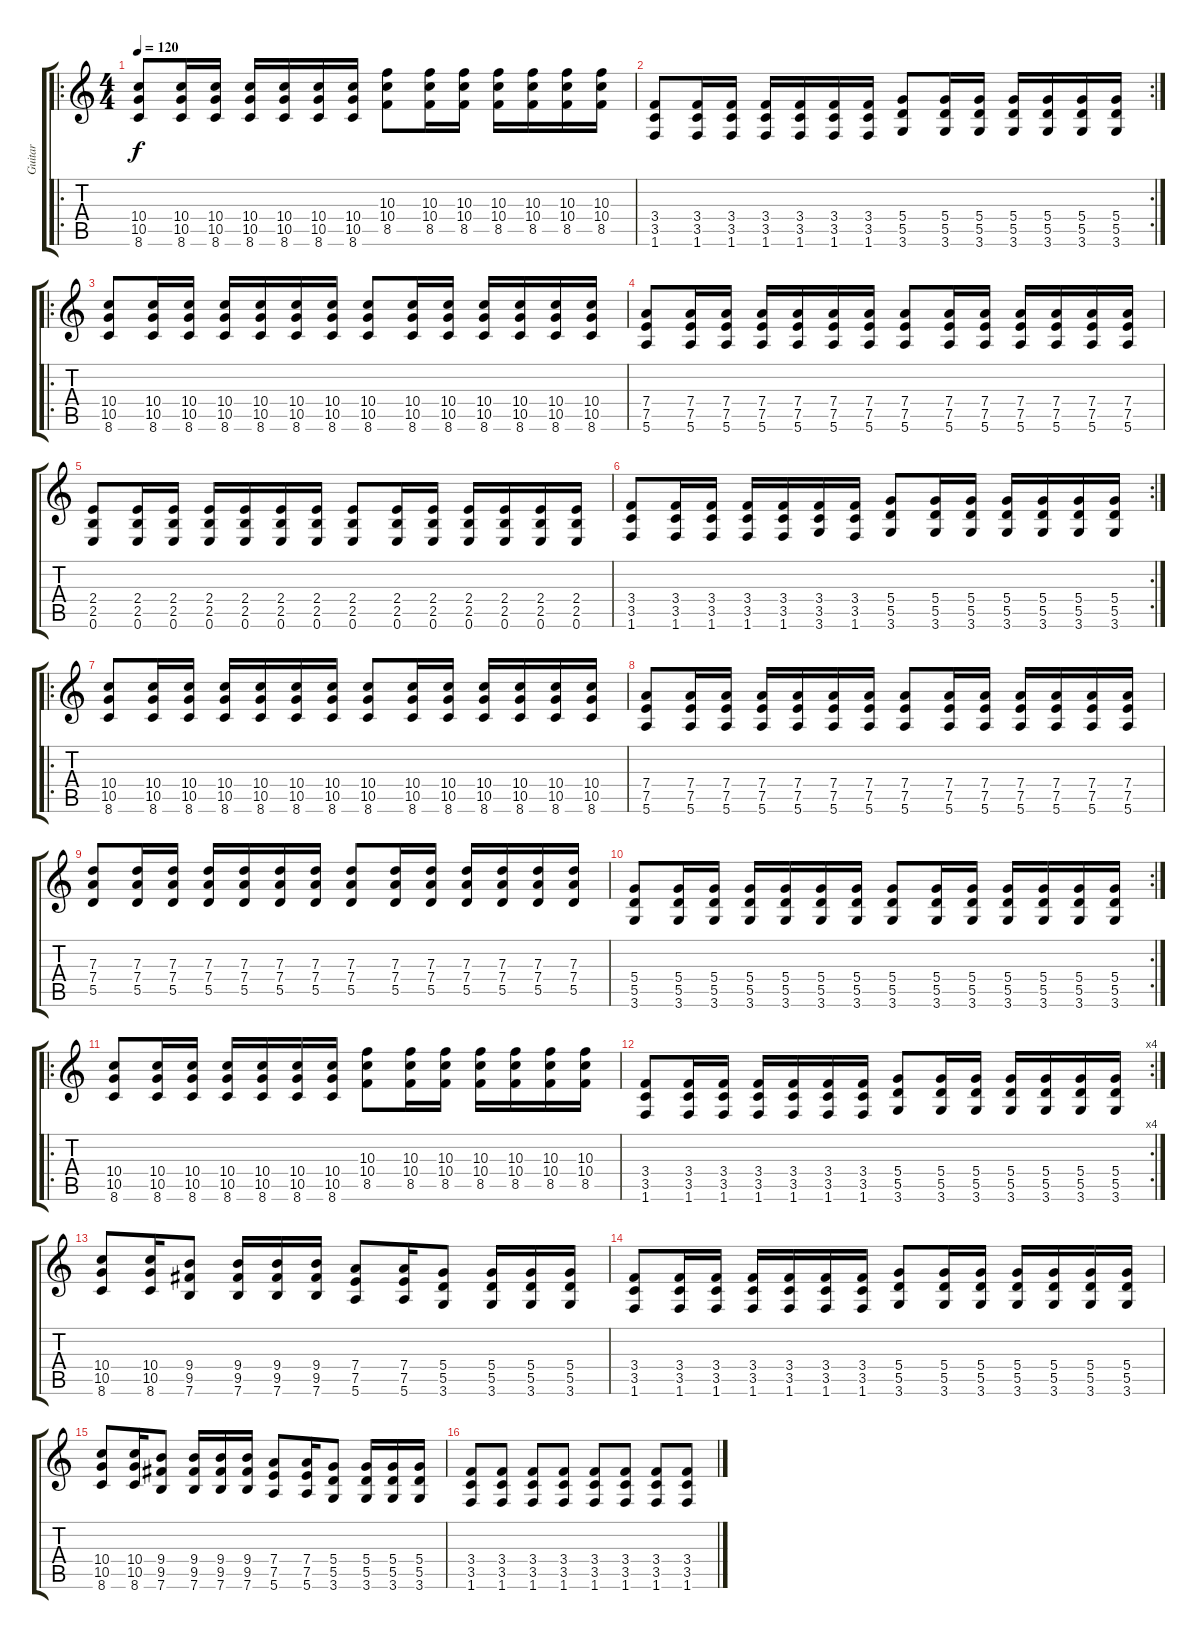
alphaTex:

\track ("Guitar" "Guitar") {instrument distortionguitar}
\staff {score tabs}
\tuning (E4 B3 G3 D3 A2 E2) {hide}
\ro
\ts (4 4)
\tempo 120
\clef g2
\ks c
(10.4 10.5 8.6).8{dy f} (10.4 10.5 8.6).16 (10.4 10.5 8.6).16 (10.4 10.5 8.6).16 (10.4 10.5 8.6).16 (10.4 10.5 8.6).16 (10.4 10.5 8.6).16 (10.3 10.4 8.5).8 (10.3 10.4 8.5).16 (10.3 10.4 8.5).16 (10.3 10.4 8.5).16 (10.3 10.4 8.5).16 (10.3 10.4 8.5).16 (10.3 10.4 8.5).16 |
\rc 2
(3.4 3.5 1.6).8 (3.4 3.5 1.6).16 (3.4 3.5 1.6).16 (3.4 3.5 1.6).16 (3.4 3.5 1.6).16 (3.4 3.5 1.6).16 (3.4 3.5 1.6).16 (5.4 5.5 3.6).8 (5.4 5.5 3.6).16 (5.4 5.5 3.6).16 (5.4 5.5 3.6).16 (5.4 5.5 3.6).16 (5.4 5.5 3.6).16 (5.4 5.5 3.6).16 |
\ro
(10.4 10.5 8.6).8 (10.4 10.5 8.6).16 (10.4 10.5 8.6).16 (10.4 10.5 8.6).16 (10.4 10.5 8.6).16 (10.4 10.5 8.6).16 (10.4 10.5 8.6).16 (10.4 10.5 8.6).8 (10.4 10.5 8.6).16 (10.4 10.5 8.6).16 (10.4 10.5 8.6).16 (10.4 10.5 8.6).16 (10.4 10.5 8.6).16 (10.4 10.5 8.6).16 |
(7.4 7.5 5.6).8 (7.4 7.5 5.6).16 (7.4 7.5 5.6).16 (7.4 7.5 5.6).16 (7.4 7.5 5.6).16 (7.4 7.5 5.6).16 (7.4 7.5 5.6).16 (7.4 7.5 5.6).8 (7.4 7.5 5.6).16 (7.4 7.5 5.6).16 (7.4 7.5 5.6).16 (7.4 7.5 5.6).16 (7.4 7.5 5.6).16 (7.4 7.5 5.6).16 |
(2.4 2.5 0.6).8 (2.4 2.5 0.6).16 (2.4 2.5 0.6).16 (2.4 2.5 0.6).16 (2.4 2.5 0.6).16 (2.4 2.5 0.6).16 (2.4 2.5 0.6).16 (2.4 2.5 0.6).8 (2.4 2.5 0.6).16 (2.4 2.5 0.6).16 (2.4 2.5 0.6).16 (2.4 2.5 0.6).16 (2.4 2.5 0.6).16 (2.4 2.5 0.6).16 |
\rc 2
(3.4 3.5 1.6).8 (3.4 3.5 1.6).16 (3.4 3.5 1.6).16 (3.4 3.5 1.6).16 (3.4 3.5 1.6).16 (3.4 3.5 3.6).16 (3.4 3.5 1.6).16 (5.4 5.5 3.6).8 (5.4 5.5 3.6).16 (5.4 5.5 3.6).16 (5.4 5.5 3.6).16 (5.4 5.5 3.6).16 (5.4 5.5 3.6).16 (5.4 5.5 3.6).16 |
\ro
(10.4 10.5 8.6).8 (10.4 10.5 8.6).16 (10.4 10.5 8.6).16 (10.4 10.5 8.6).16 (10.4 10.5 8.6).16 (10.4 10.5 8.6).16 (10.4 10.5 8.6).16 (10.4 10.5 8.6).8 (10.4 10.5 8.6).16 (10.4 10.5 8.6).16 (10.4 10.5 8.6).16 (10.4 10.5 8.6).16 (10.4 10.5 8.6).16 (10.4 10.5 8.6).16 |
(7.4 7.5 5.6).8 (7.4 7.5 5.6).16 (7.4 7.5 5.6).16 (7.4 7.5 5.6).16 (7.4 7.5 5.6).16 (7.4 7.5 5.6).16 (7.4 7.5 5.6).16 (7.4 7.5 5.6).8 (7.4 7.5 5.6).16 (7.4 7.5 5.6).16 (7.4 7.5 5.6).16 (7.4 7.5 5.6).16 (7.4 7.5 5.6).16 (7.4 7.5 5.6).16 |
(7.3 7.4 5.5).8 (7.3 7.4 5.5).16 (7.3 7.4 5.5).16 (7.3 7.4 5.5).16 (7.3 7.4 5.5).16 (7.3 7.4 5.5).16 (7.3 7.4 5.5).16 (7.3 7.4 5.5).8 (7.3 7.4 5.5).16 (7.3 7.4 5.5).16 (7.3 7.4 5.5).16 (7.3 7.4 5.5).16 (7.3 7.4 5.5).16 (7.3 7.4 5.5).16 |
\rc 2
(5.4 5.5 3.6).8 (5.4 5.5 3.6).16 (5.4 5.5 3.6).16 (5.4 5.5 3.6).16 (5.4 5.5 3.6).16 (5.4 5.5 3.6).16 (5.4 5.5 3.6).16 (5.4 5.5 3.6).8 (5.4 5.5 3.6).16 (5.4 5.5 3.6).16 (5.4 5.5 3.6).16 (5.4 5.5 3.6).16 (5.4 5.5 3.6).16 (5.4 5.5 3.6).16 |
\ro
(10.4 10.5 8.6).8 (10.4 10.5 8.6).16 (10.4 10.5 8.6).16 (10.4 10.5 8.6).16 (10.4 10.5 8.6).16 (10.4 10.5 8.6).16 (10.4 10.5 8.6).16 (10.3 10.4 8.5).8 (10.3 10.4 8.5).16 (10.3 10.4 8.5).16 (10.3 10.4 8.5).16 (10.3 10.4 8.5).16 (10.3 10.4 8.5).16 (10.3 10.4 8.5).16 |
\rc 4
(3.4 3.5 1.6).8 (3.4 3.5 1.6).16 (3.4 3.5 1.6).16 (3.4 3.5 1.6).16 (3.4 3.5 1.6).16 (3.4 3.5 1.6).16 (3.4 3.5 1.6).16 (5.4 5.5 3.6).8 (5.4 5.5 3.6).16 (5.4 5.5 3.6).16 (5.4 5.5 3.6).16 (5.4 5.5 3.6).16 (5.4 5.5 3.6).16 (5.4 5.5 3.6).16 |
(10.4 10.5 8.6).8 (10.4 10.5 8.6).16 (9.4 9.5 7.6).8 (9.4 9.5 7.6).16 (9.4 9.5 7.6).16 (9.4 9.5 7.6).16 (7.4 7.5 5.6).8 (7.4 7.5 5.6).16 (5.4 5.5 3.6).8 (5.4 5.5 3.6).16 (5.4 5.5 3.6).16 (5.4 5.5 3.6).16 |
(3.4 3.5 1.6).8 (3.4 3.5 1.6).16 (3.4 3.5 1.6).16 (3.4 3.5 1.6).16 (3.4 3.5 1.6).16 (3.4 3.5 1.6).16 (3.4 3.5 1.6).16 (5.4 5.5 3.6).8 (5.4 5.5 3.6).16 (5.4 5.5 3.6).16 (5.4 5.5 3.6).16 (5.4 5.5 3.6).16 (5.4 5.5 3.6).16 (5.4 5.5 3.6).16 |
(10.4 10.5 8.6).8 (10.4 10.5 8.6).16 (9.4 9.5 7.6).8 (9.4 9.5 7.6).16 (9.4 9.5 7.6).16 (9.4 9.5 7.6).16 (7.4 7.5 5.6).8 (7.4 7.5 5.6).16 (5.4 5.5 3.6).8 (5.4 5.5 3.6).16 (5.4 5.5 3.6).16 (5.4 5.5 3.6).16 |
(3.4 3.5 1.6).8 (3.4 3.5 1.6).8 (3.4 3.5 1.6).8 (3.4 3.5 1.6).8 (3.4 3.5 1.6).8 (3.4 3.5 1.6).8 (3.4 3.5 1.6).8 (3.4 3.5 1.6).8
